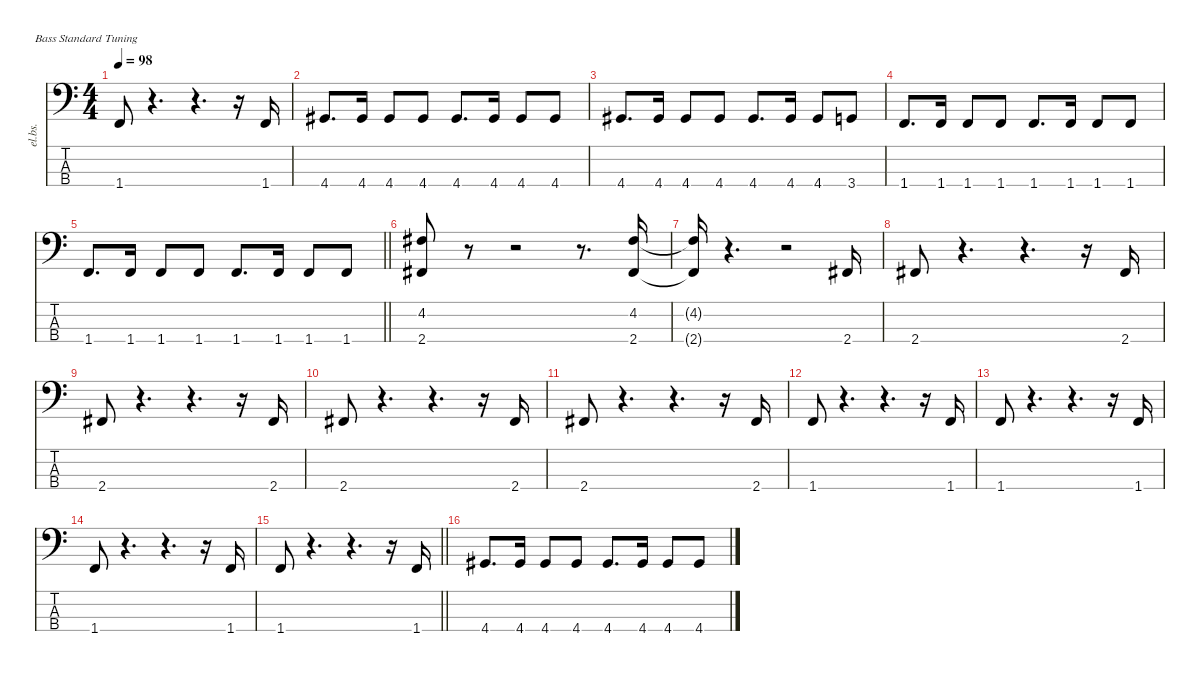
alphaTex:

\defaultSystemsLayout 4
\hideDynamics
\bracketExtendMode nobrackets
\otherSystemsTrackNameOrientation horizontal
\track ("Bass" "el.bs.") {instrument electricbasspick}
\staff {score tabs}
\tuning (G2 D2 A1 E1)
\ts (4 4)
\tempo 98
\clef f4
\ks c
1.4.8{dy f beam Up} r.4{d beam Up} r.4{d beam Up} r.16{beam Up} 1.4.16{beam Up} |
4.4{acc #}.8{d beam Up} 4.4{acc #}.16{beam Up} 4.4{acc #}.8{beam Up} 4.4{acc #}.8{beam Up} 4.4{acc #}.8{d beam Up} 4.4{acc #}.16{beam Up} 4.4{acc #}.8{beam Up} 4.4{acc #}.8{beam Up} |
4.4{acc #}.8{d beam Up} 4.4{acc #}.16{beam Up} 4.4{acc #}.8{beam Up} 4.4{acc #}.8{beam Up} 4.4{acc #}.8{d beam Up} 4.4{acc #}.16{beam Up} 4.4{acc #}.8{beam Up} 3.4.8{beam Up} |
1.4.8{d beam Up} 1.4.16{beam Up} 1.4.8{beam Up} 1.4.8{beam Up} 1.4.8{d beam Up} 1.4.16{beam Up} 1.4.8{beam Up} 1.4.8{beam Up} |
\barLineRight lightlight
1.4.8{d beam Up} 1.4.16{beam Up} 1.4.8{beam Up} 1.4.8{beam Up} 1.4.8{d beam Up} 1.4.16{beam Up} 1.4.8{beam Up} 1.4.8{beam Up} |
(4.2{acc #} 2.4{acc #}).8{beam Up} r.8{beam Up} r.2{beam Up} r.8{d beam Up} (4.2{acc #} 2.4{acc #}).16{beam Up} |
(4.2{t acc #} 2.4{t acc #}).16{beam Up} r.4{d beam Up} r.2{beam Up} 2.4{acc #}.16{beam Up} |
2.4{acc #}.8{beam Up} r.4{d beam Up} r.4{d beam Up} r.16{beam Up} 2.4{acc #}.16{beam Up} |
2.4{acc #}.8{beam Up} r.4{d beam Up} r.4{d beam Up} r.16{beam Up} 2.4{acc #}.16{beam Up} |
2.4{acc #}.8{beam Up} r.4{d beam Up} r.4{d beam Up} r.16{beam Up} 2.4{acc #}.16{beam Up} |
2.4{acc #}.8{beam Up} r.4{d beam Up} r.4{d beam Up} r.16{beam Up} 2.4{acc #}.16{beam Up} |
1.4.8{beam Up} r.4{d beam Up} r.4{d beam Up} r.16{beam Up} 1.4.16{beam Up} |
1.4.8{beam Up} r.4{d beam Up} r.4{d beam Up} r.16{beam Up} 1.4.16{beam Up} |
1.4.8{beam Up} r.4{d beam Up} r.4{d beam Up} r.16{beam Up} 1.4.16{beam Up} |
\barLineRight lightlight
1.4.8{beam Up} r.4{d beam Up} r.4{d beam Up} r.16{beam Up} 1.4.16{beam Up} |
4.4{acc #}.8{d beam Up} 4.4{acc #}.16{beam Up} 4.4{acc #}.8{beam Up} 4.4{acc #}.8{beam Up} 4.4{acc #}.8{d beam Up} 4.4{acc #}.16{beam Up} 4.4{acc #}.8{beam Up} 4.4{acc #}.8{beam Up}
